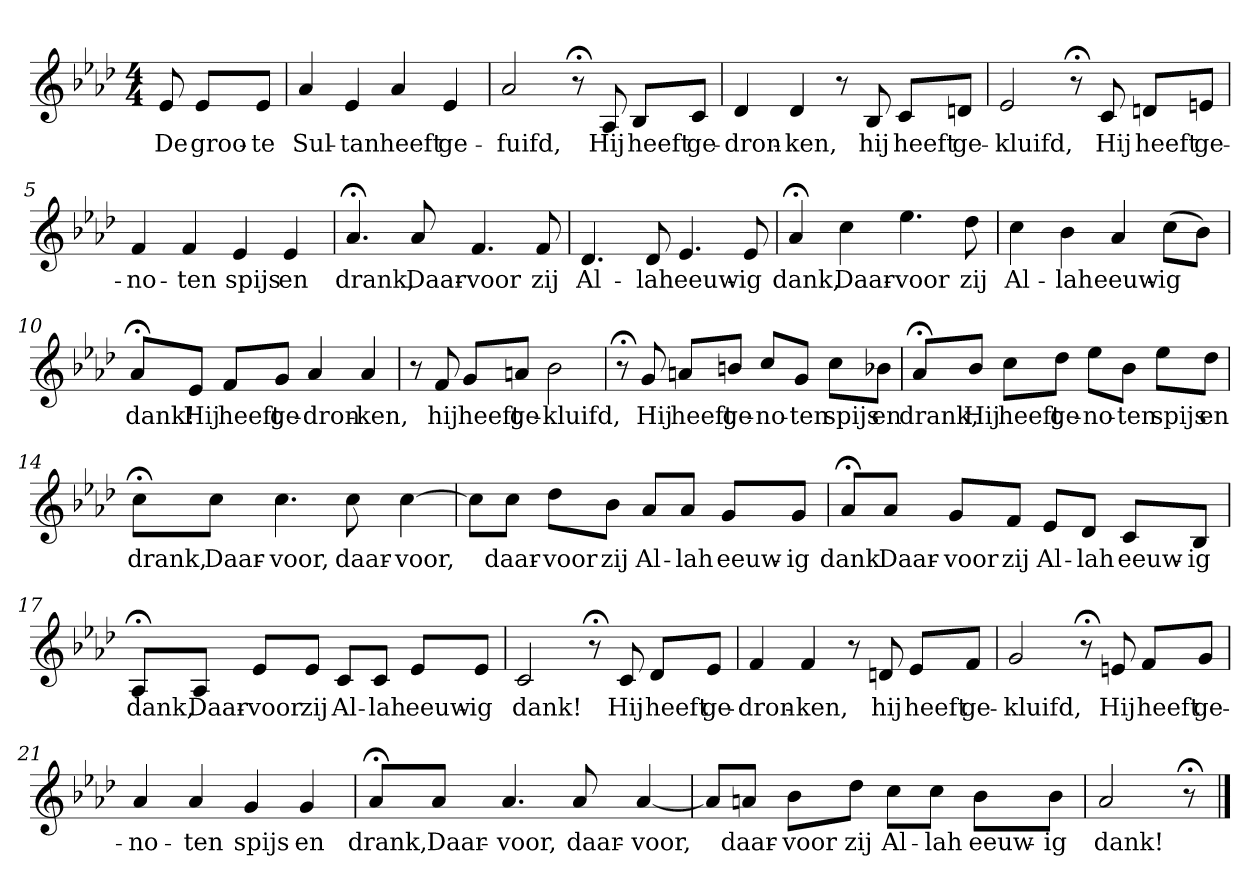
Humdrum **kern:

**kern	**text
*part1	*part1
*staff1	*staff1
*k[b-e-a-d-]	*
*A-:	*
*M4/4	*
*MM120	*
=	=
8e-	De
8e-L	groo-
8e-J	-te
=1	=1
4a-	Sul-
4e-	-tan
4a-	heeft
4e-	ge-
=2	=2
2a-	-fuifd,
8r;<	.
8A-	Hij
8B-L	heeft
8cJ	ge-
=3	=3
4d-	-dron-
4d-	-ken,
8r	.
8B-	hij
8cL	heeft
8dnJ	ge-
=4	=4
2e-	-kluifd,
8r;<	.
8c	Hij
8dnL	heeft
8enJ	ge-
=5	=5
4f	-no-
4f	-ten
4e-	spijs
4e-	en
=6	=6
4.a-;<	drank,
8a-	Daar-
4.f	-voor
8f	zij
=7	=7
4.d-	Al-
8d-	-lah
4.e-	eeuw-
8e-	-ig
=8	=8
4a-;<	dank,
4cc	Daar-
4.ee-	-voor
8dd-	zij
=9	=9
4cc	Al-
4b-	-lah
4a-	eeuw-
(8ccL	-ig
8b-J)	.
=10	=10
8a-;<L	dank!
8e-J	Hij
8fL	heeft
8gJ	ge-
4a-	-dron-
4a-	-ken,
=11	=11
8r	.
8f	hij
8gL	heeft
8anJ	ge-
2b-	-kluifd,
=12	=12
8r;<	.
8g	Hij
8anL	heeft
8bnJ	ge-
8ccL	-no-
8gJ	-ten
8ccL	spijs
8b-XJ	en
=13	=13
8a-;<L	drank,
8b-J	Hij
8ccL	heeft
8dd-J	ge-
8ee-L	-no-
8b-J	-ten
8ee-L	spijs
8dd-J	en
=14	=14
8cc;<L	drank,
8ccJ	Daar-
4.cc	-voor,
8cc	daar-
[4cc	-voor,
=15	=15
8ccL]	.
8ccJ	daar-
8dd-L	-voor
8b-J	zij
8a-L	Al-
8a-J	-lah
8gL	eeuw-
8gJ	-ig
=16	=16
8a-;<L	dank
8a-J	Daar-
8gL	-voor
8fJ	zij
8e-L	Al-
8d-J	-lah
8cL	eeuw-
8B-J	-ig
=17	=17
8A-;<L	dank,
8A-J	Daar-
8e-L	-voor
8e-J	zij
8cL	Al-
8cJ	-lah
8e-L	eeuw-
8e-J	-ig
=18	=18
2c	dank!
8r;<	.
8c	Hij
8d-L	heeft
8e-J	ge-
=19	=19
4f	-dron-
4f	-ken,
8r	.
8dn	hij
8e-L	heeft
8fJ	ge-
=20	=20
2g	-kluifd,
8r;<	.
8en	Hij
8fL	heeft
8gJ	ge-
=21	=21
4a-	-no-
4a-	-ten
4g	spijs
4g	en
=22	=22
8a-;<L	drank,
8a-J	Daar-
4.a-	-voor,
8a-	daar-
[4a-	-voor,
=23	=23
8a-L]	.
8anJ	daar-
8b-L	-voor
8dd-J	zij
8ccL	Al-
8ccJ	-lah
8b-L	eeuw-
8b-J	-ig
=24	=24
2a-	dank!
8r;<	.
==	==
*-	*-
